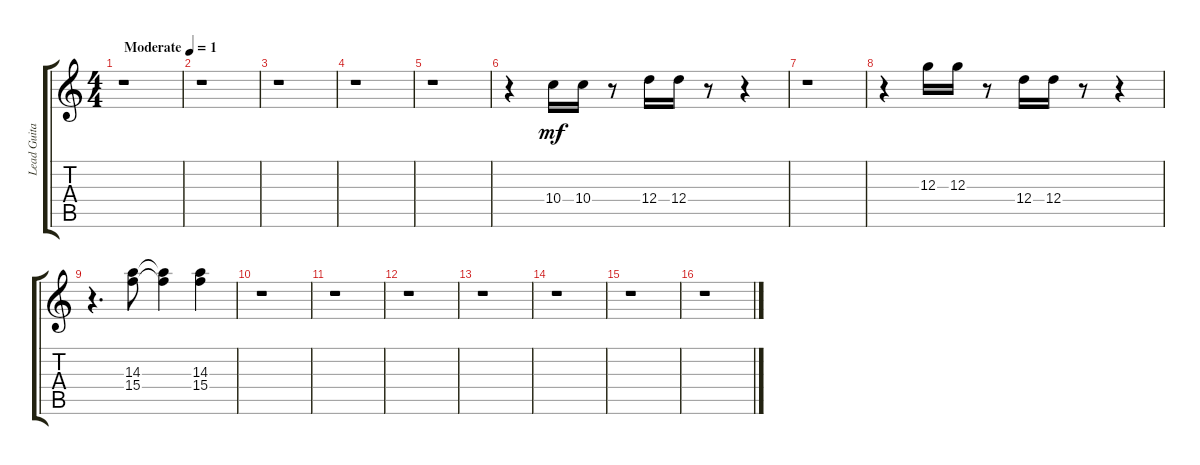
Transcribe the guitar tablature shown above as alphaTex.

\track ("Lead Guitar 2" "Lead Guita") {instrument electricguitarmuted}
\staff {score tabs}
\tuning (E4 B3 G3 D3 A2 E2) {hide}
\ts (4 4)
\tempo (1 "Moderate")
\clef g2
\ks c
r.1{dy mf instrument electricguitarmuted} |
r.1 |
r.1 |
r.1 |
r.1 |
r.4 10.4.16 10.4.16 r.8 12.4.16 12.4.16 r.8 r.4 |
r.1 |
r.4 12.3.16 12.3.16 r.8 12.4.16 12.4.16 r.8 r.4 |
r.4{d} (14.3 15.4).8 (14.3{t} 15.4{t}).4 (14.3 15.4).4 |
r.1 |
r.1 |
r.1 |
r.1 |
r.1 |
r.1 |
r.1
